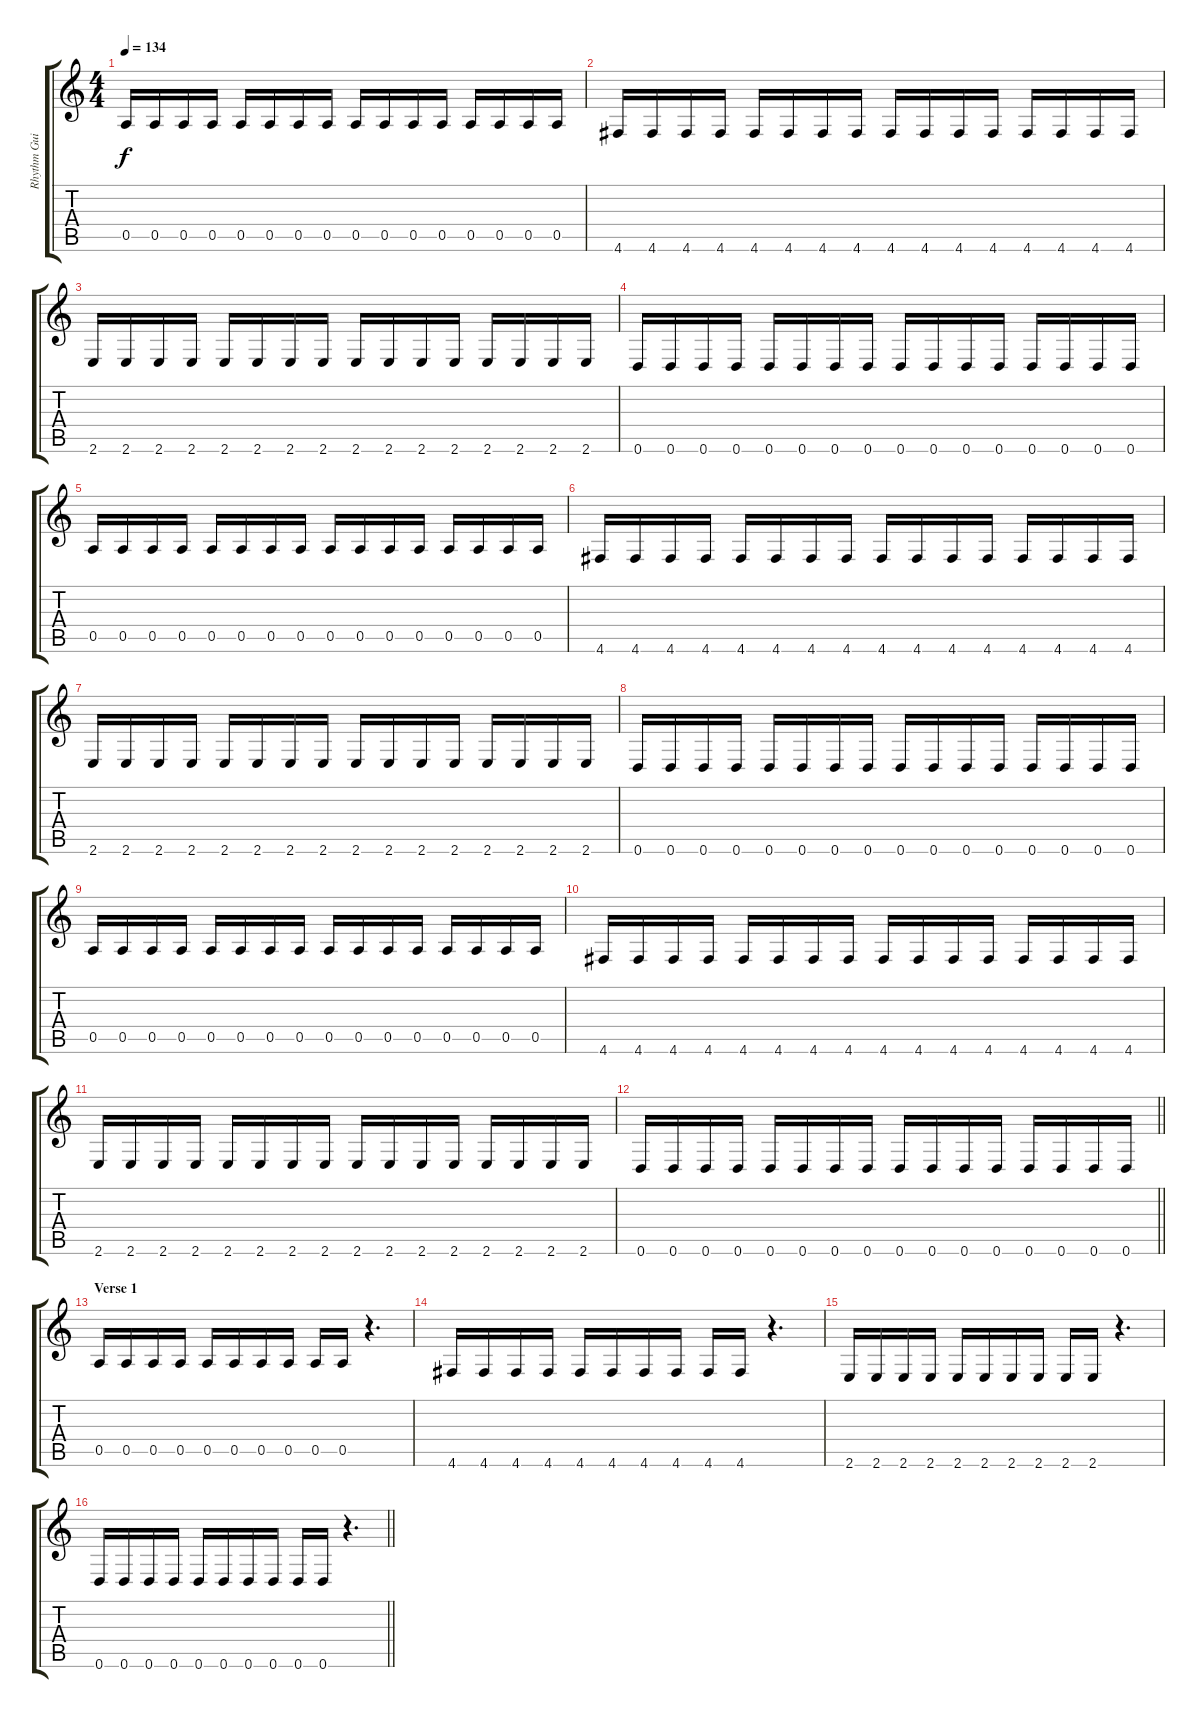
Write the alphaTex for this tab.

\track ("Rhythm Guitar" "Rhythm Gui") {instrument distortionguitar}
\staff {score tabs}
\tuning (E4 B3 G3 D3 A2 D2) {hide}
\ts (4 4)
\tempo 134
\clef g2
\ks c
0.5.16{dy f} 0.5.16 0.5.16 0.5.16 0.5.16 0.5.16 0.5.16 0.5.16 0.5.16 0.5.16 0.5.16 0.5.16 0.5.16 0.5.16 0.5.16 0.5.16 |
4.6.16 4.6.16 4.6.16 4.6.16 4.6.16 4.6.16 4.6.16 4.6.16 4.6.16 4.6.16 4.6.16 4.6.16 4.6.16 4.6.16 4.6.16 4.6.16 |
2.6.16 2.6.16 2.6.16 2.6.16 2.6.16 2.6.16 2.6.16 2.6.16 2.6.16 2.6.16 2.6.16 2.6.16 2.6.16 2.6.16 2.6.16 2.6.16 |
0.6.16 0.6.16 0.6.16 0.6.16 0.6.16 0.6.16 0.6.16 0.6.16 0.6.16 0.6.16 0.6.16 0.6.16 0.6.16 0.6.16 0.6.16 0.6.16 |
0.5.16 0.5.16 0.5.16 0.5.16 0.5.16 0.5.16 0.5.16 0.5.16 0.5.16 0.5.16 0.5.16 0.5.16 0.5.16 0.5.16 0.5.16 0.5.16 |
4.6.16 4.6.16 4.6.16 4.6.16 4.6.16 4.6.16 4.6.16 4.6.16 4.6.16 4.6.16 4.6.16 4.6.16 4.6.16 4.6.16 4.6.16 4.6.16 |
2.6.16 2.6.16 2.6.16 2.6.16 2.6.16 2.6.16 2.6.16 2.6.16 2.6.16 2.6.16 2.6.16 2.6.16 2.6.16 2.6.16 2.6.16 2.6.16 |
0.6.16 0.6.16 0.6.16 0.6.16 0.6.16 0.6.16 0.6.16 0.6.16 0.6.16 0.6.16 0.6.16 0.6.16 0.6.16 0.6.16 0.6.16 0.6.16 |
0.5.16 0.5.16 0.5.16 0.5.16 0.5.16 0.5.16 0.5.16 0.5.16 0.5.16 0.5.16 0.5.16 0.5.16 0.5.16 0.5.16 0.5.16 0.5.16 |
4.6.16 4.6.16 4.6.16 4.6.16 4.6.16 4.6.16 4.6.16 4.6.16 4.6.16 4.6.16 4.6.16 4.6.16 4.6.16 4.6.16 4.6.16 4.6.16 |
2.6.16 2.6.16 2.6.16 2.6.16 2.6.16 2.6.16 2.6.16 2.6.16 2.6.16 2.6.16 2.6.16 2.6.16 2.6.16 2.6.16 2.6.16 2.6.16 |
\barLineRight lightlight
0.6.16 0.6.16 0.6.16 0.6.16 0.6.16 0.6.16 0.6.16 0.6.16 0.6.16 0.6.16 0.6.16 0.6.16 0.6.16 0.6.16 0.6.16 0.6.16 |
\section ("" "Verse 1")
0.5.16 0.5.16 0.5.16 0.5.16 0.5.16 0.5.16 0.5.16 0.5.16 0.5.16 0.5.16 r.4{d} |
4.6.16 4.6.16 4.6.16 4.6.16 4.6.16 4.6.16 4.6.16 4.6.16 4.6.16 4.6.16 r.4{d} |
2.6.16 2.6.16 2.6.16 2.6.16 2.6.16 2.6.16 2.6.16 2.6.16 2.6.16 2.6.16 r.4{d} |
\barLineRight lightlight
0.6.16 0.6.16 0.6.16 0.6.16 0.6.16 0.6.16 0.6.16 0.6.16 0.6.16 0.6.16 r.4{d}
